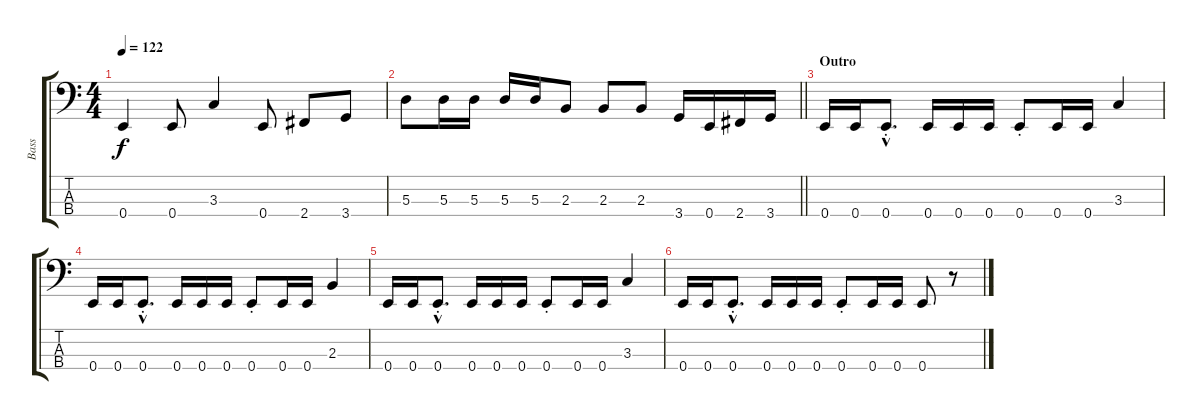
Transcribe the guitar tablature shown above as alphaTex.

\track ("Bass" "Bass") {instrument electricbasspick}
\staff {score tabs}
\tuning (G2 D2 A1 E1) {hide}
\ts (4 4)
\tempo 122
\clef f4
\ks c
0.4.4{dy f} 0.4.8 3.3.4 0.4.8 2.4.8 3.4.8 |
\barLineRight lightlight
5.3.8 5.3.16 5.3.16 5.3.16 5.3.16 2.3.8 2.3.8 2.3.8 3.4.16 0.4.16 2.4.16 3.4.16 |
\section ("" "Outro")
0.4.16 0.4.16 0.4{hac st}.8{d} 0.4.16 0.4.16 0.4.16 0.4{st}.8 0.4.16 0.4.16 3.3.4 |
0.4.16 0.4.16 0.4{hac st}.8{d} 0.4.16 0.4.16 0.4.16 0.4{st}.8 0.4.16 0.4.16 2.3.4 |
0.4.16 0.4.16 0.4{hac st}.8{d} 0.4.16 0.4.16 0.4.16 0.4{st}.8 0.4.16 0.4.16 3.3.4 |
0.4.16 0.4.16 0.4{hac st}.8{d} 0.4.16 0.4.16 0.4.16 0.4{st}.8 0.4.16 0.4.16 0.4.8 r.8
